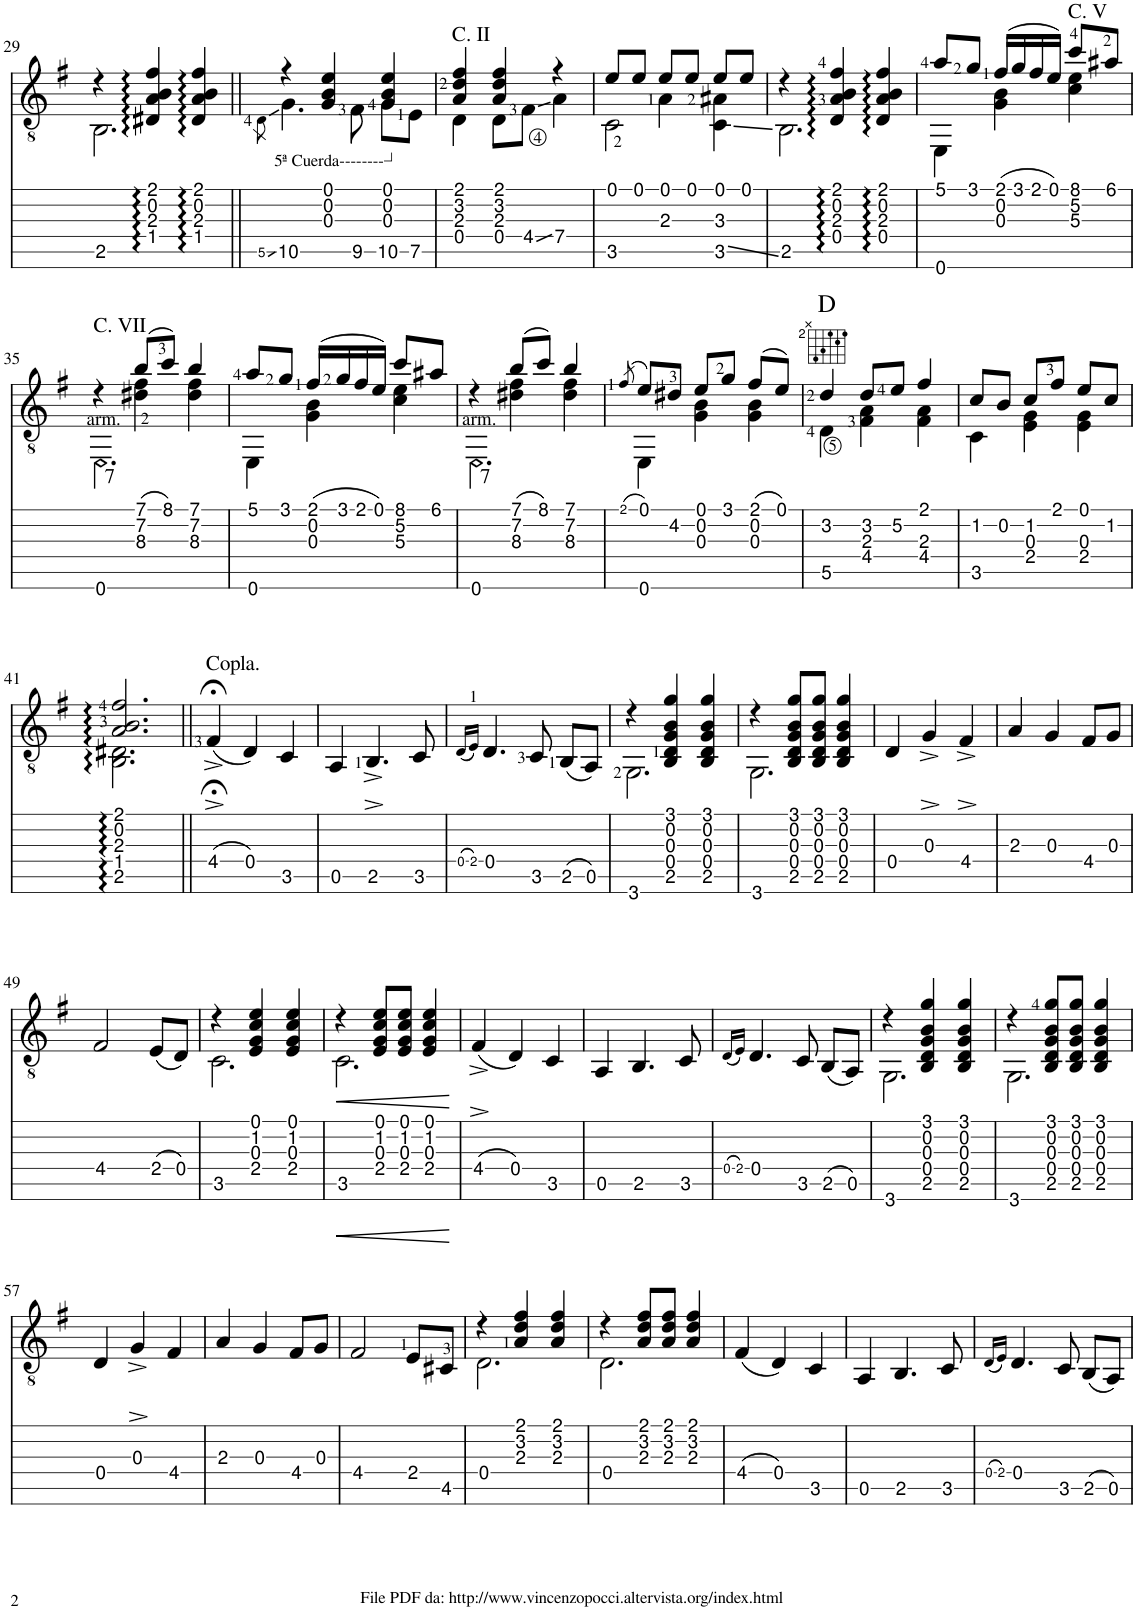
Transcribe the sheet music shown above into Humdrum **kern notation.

**kern	**kern	**dynam	**harte
*part1	*part1	*part1	*part1
*staff2	*staff1	*staff1/2	*
*I"Guitar	*	*	*
*I'Guit.	*	*	*
!!LO:PB:g=z
*	*clefGv2	*	*
*k[f#]	*k[f#]	*	*
*M3/4	*M3/4	*	*
=29	=29	=29	=29
*^	*^	*	*
4r	2.BB	4r	2.BB\	.	.
4D#X 4A 4B 4f#	.	4D#X/ 4A/ 4B/ 4f#/	.	.	.
4D# 4A 4B 4f#	.	4D#/ 4A/ 4B/ 4f#/	.	.	.
=30||	=30||	=30||	=30||	=30||	=30||
.	qD	.	8qD\	.	.
!	!	!LO:TX:b:t=5ª Cuerda--------┘	!	!	!
4r	4.G	4r	4.G\	.	.
4G 4B 4e	.	4G/ 4B/ 4e/	.	.	.
.	8F#	.	8F#\	.	.
4G 4B 4e	8GL	4G/ 4B/ 4e/	8G\L	.	.
.	8EJ	.	8E\J	.	.
=31	=31	=31	=31	=31	=31
!	!	!LO:TX:a:t=C. II	!	!	!
4A 4d 4f#	4D	4A/ 4d/ 4f#/	4D\	.	.
4A 4d 4f#	8DL	4A/ 4d/ 4f#/	8D\L	.	.
.	8F#J	.	8F#\J	.	.
4r	4A	4r	4A\	.	.
=32	=32	=32	=32	=32	=32
*	*^	*	*^	*	*
8eL	4ryy	2C	8e/L	4ryy	2C\	.	.
8eJ	.	.	8e/J	.	.	.	.
8eL	4A	.	8e/L	4A\	.	.	.
8eJ	.	.	8e/J	.	.	.	.
8eL	4A#X	4C	8e/L	4A#X\	4C\	.	.
8eJ	.	.	8e/J	.	.	.	.
*	*v	*v	*	*	*	*	*
*	*	*	*v	*v	*	*
=33	=33	=33	=33	=33	=33
4r	2.BB	4r	2.BB\	.	.
4D 4A 4B 4f#	.	4D/ 4A/ 4B/ 4f#/	.	.	.
4D 4A 4B 4f#	.	4D/ 4A/ 4B/ 4f#/	.	.	.
=34	=34	=34	=34	=34	=34
8aL	4EE	8a/L	4EE\	.	.
8gJ	.	8g/J	.	.	.
16f#LL	4G 4B	(16f#/LL	4G\ 4B\	.	.
16gJ	.	16g/	.	.	.
16f#L	.	16f#/	.	.	.
16eJJ	.	16e/JJ)	.	.	.
!	!	!LO:TX:a:t=C. V	!	!	!
8ccL	4c 4e	8cc/L	4c\ 4e\	.	.
8a#XJ	.	8a#X/J	.	.	.
!!LO:LB:g=z
=35	=35	=35	=35	=35	=35
*	*^	*	*^	*	*
!	!	!	!LO:TX:a:t=arm.	!	!	!	!
!	!	!	!LO:TX:b:t=7	!	!	!	!
!	!	!	!LO:TX:a:t=C. VII	!	!	!	!
4r	2.EE	4ryy	4r	2.EE\	4ryy	.	.
8bL	.	4d#X 4f#	(8b/L	.	4d#X\ 4f#\	.	.
8ccJ	.	.	8cc/J)	.	.	.	.
4b	.	4d# 4f#	4b/	.	4d#\ 4f#\	.	.
*	*v	*v	*	*	*	*	*
*	*	*	*v	*v	*	*
=36	=36	=36	=36	=36	=36
8aL	4EE	8a/L	4EE\	.	.
8gJ	.	8g/J	.	.	.
16f#LL	4G 4B	(16f#/LL	4G\ 4B\	.	.
16gJ	.	16g/	.	.	.
16f#L	.	16f#/	.	.	.
16eJJ	.	16e/JJ)	.	.	.
8ccL	4c 4e	8cc/L	4c\ 4e\	.	.
8a#XJ	.	8a#X/J	.	.	.
=37	=37	=37	=37	=37	=37
*	*^	*	*^	*	*
!	!	!	!LO:TX:a:t=arm.	!	!	!	!
!	!	!	!LO:TX:b:t=7	!	!	!	!
4r	2.EE	4ryy	4r	2.EE\	4ryy	.	.
8bL	.	4d#X 4f#	(8b/L	.	4d#X\ 4f#\	.	.
8ccJ	.	.	8cc/J)	.	.	.	.
4b	.	4d# 4f#	4b/	.	4d#\ 4f#\	.	.
*v	*v	*v	*	*	*	*	*
*	*v	*v	*v	*	*
=38	=38	=38	=38
qf#	(8qf#/	.	.
*^	*^	*	*
8eL	4EE	8e/L)	4EE\	.	.
8d#XJ	.	8d#X/J	.	.	.
8eL	4G 4B	8e/L	4G\ 4B\	.	.
8gJ	.	8g/J	.	.	.
8f#L	4G 4B	(8f#/L	4G\ 4B\	.	.
8eJ	.	8e/J)	.	.	.
=39	=39	=39	=39	=39	=39
4d	4D	4d/	4D\	.	D:maj
8dL	4F# 4A	8d/L	4F#\ 4A\	.	.
8eJ	.	8e/J	.	.	.
4f#	4F# 4A	4f#/	4F#\ 4A\	.	.
=40	=40	=40	=40	=40	=40
8cL	4C	8c/L	4C\	.	.
8BJ	.	8B/J	.	.	.
8cL	4E 4G	8c/L	4E\ 4G\	.	.
8f#J	.	8f#/J	.	.	.
8eL	4E 4G	8e/L	4E\ 4G\	.	.
8cJ	.	8c/J	.	.	.
!!LO:LB:g=z	!!
=41	=41	=41	=41	=41	=41
2.A: 2.B: 2.f#:	2.BB: 2.D#:	2.A/ 2.B/ 2.f#/	2.BB\ 2.D#X\	.	.
=42||	=42||	=42||	=42||	=42||	=42||
!	!	!LO:TX:a:t=Copla.	!	!	!
*v	*v	*	*	*	*
*	*v	*v	*	*
4F#;<^	(4F#;<^/	.	.
4D	4D/)	.	.
4C	4C/	.	.
=43	=43	=43	=43
4AA	4AA/	.	.
4.BB^	4.BB^/	.	.
8C	8C/	.	.
=44	=44	=44	=44
qD	(16qD/LL	.	.
qE	16qE/JJ)	.	.
4.D	4.D/	.	.
8C	8C/	.	.
8BBL	(8BB/L	.	.
8AAJ	8AA/J)	.	.
=45	=45	=45	=45
*^	*^	*	*
4r	2.GG	4r	2.GG\	.	.
4BB 4D 4G 4B 4g	.	4BB/ 4D/ 4G/ 4B/ 4g/	.	.	.
4BB 4D 4G 4B 4g	.	4BB/ 4D/ 4G/ 4B/ 4g/	.	.	.
=46	=46	=46	=46	=46	=46
4r	2.GG	4r	2.GG\	.	.
8BB\ 8D\ 8G\ 8B\ 8g\L	.	8BB/ 8D/ 8G/ 8B/ 8g/L	.	.	.
8BB\ 8D\ 8G\ 8B\ 8g\J	.	8BB/ 8D/ 8G/ 8B/ 8g/J	.	.	.
4BB 4D 4G 4B 4g	.	4BB/ 4D/ 4G/ 4B/ 4g/	.	.	.
*v	*v	*	*	*	*
*	*v	*v	*	*
=47	=47	=47	=47
4D	4D/	.	.
4G^	4G^/	.	.
4F#^	4F#^/	.	.
=48	=48	=48	=48
4A	4A/	.	.
4G	4G/	.	.
8F#L	8F#/L	.	.
8GJ	8G/J	.	.
!!LO:LB:g=z
=49	=49	=49	=49
2F#	2F#/	.	.
8EL	(8E/L	.	.
8DJ	8D/J)	.	.
=50	=50	=50	=50
*^	*^	*	*
4r	2.C	4r	2.C\	.	.
4E 4G 4c 4e	.	4E/ 4G/ 4c/ 4e/	.	.	.
4E 4G 4c 4e	.	4E/ 4G/ 4c/ 4e/	.	.	.
=51	=51	=51	=51	=51	=51
!	!	!	!	!LO:HP:b	!
4r	2.C	4r	2.C\	<	.
8E\ 8G\ 8c\ 8e\L	.	8E/ 8G/ 8c/ 8e/L	.	.	.
8E\ 8G\ 8c\ 8e\J	.	8E/ 8G/ 8c/ 8e/J	.	.	.
4E 4G 4c 4e	.	4E/ 4G/ 4c/ 4e/	.	.	.
*v	*v	*	*	*	*
*	*v	*v	*	*
.	.	[	.
=52	=52	=52	=52
4F#^	(4F#^/	.	.
4D	4D/)	.	.
4C	4C/	.	.
=53	=53	=53	=53
4AA	4AA/	.	.
4.BB	4.BB/	.	.
8C	8C/	.	.
=54	=54	=54	=54
qD	(16qD/LL	.	.
qE	16qE/JJ)	.	.
4.D	4.D/	.	.
8C	8C/	.	.
8BBL	(8BB/L	.	.
8AAJ	8AA/J)	.	.
=55	=55	=55	=55
*^	*^	*	*
4r	2.GG	4r	2.GG\	.	.
4BB 4D 4G 4B 4g	.	4BB/ 4D/ 4G/ 4B/ 4g/	.	.	.
4BB 4D 4G 4B 4g	.	4BB/ 4D/ 4G/ 4B/ 4g/	.	.	.
=56	=56	=56	=56	=56	=56
4r	2.GG	4r	2.GG\	.	.
8BB\ 8D\ 8G\ 8B\ 8g\L	.	8BB/ 8D/ 8G/ 8B/ 8g/L	.	.	.
8BB\ 8D\ 8G\ 8B\ 8g\J	.	8BB/ 8D/ 8G/ 8B/ 8g/J	.	.	.
4BB 4D 4G 4B 4g	.	4BB/ 4D/ 4G/ 4B/ 4g/	.	.	.
*v	*v	*	*	*	*
*	*v	*v	*	*
!!LO:LB:g=z
=57	=57	=57	=57
4D	4D/	.	.
4G^	4G^/	.	.
4F#	4F#/	.	.
=58	=58	=58	=58
4A	4A/	.	.
4G	4G/	.	.
8F#L	8F#/L	.	.
8GJ	8G/J	.	.
=59	=59	=59	=59
2F#	2F#/	.	.
8EL	8E/L	.	.
8C#XJ	8C#X/J	.	.
=60	=60	=60	=60
*^	*^	*	*
4r	2.D	4r	2.D\	.	.
4A 4d 4f#	.	4A/ 4d/ 4f#/	.	.	.
4A 4d 4f#	.	4A/ 4d/ 4f#/	.	.	.
=61	=61	=61	=61	=61	=61
4r	2.D	4r	2.D\	.	.
8A\ 8d\ 8f#\L	.	8A/ 8d/ 8f#/L	.	.	.
8A\ 8d\ 8f#\J	.	8A/ 8d/ 8f#/J	.	.	.
4A 4d 4f#	.	4A/ 4d/ 4f#/	.	.	.
*v	*v	*	*	*	*
*	*v	*v	*	*
=62	=62	=62	=62
4F#	(4F#/	.	.
4D	4D/)	.	.
4C	4C/	.	.
=63	=63	=63	=63
4AA	4AA/	.	.
4.BB	4.BB/	.	.
8C	8C/	.	.
=64	=64	=64	=64
qD	(16qD/LL	.	.
qE	16qE/JJ)	.	.
4.D	4.D/	.	.
8C	8C/	.	.
8BBL	(8BB/L	.	.
8AAJ	8AA/J)	.	.
=	=	=	=
*-	*-	*-	*-
